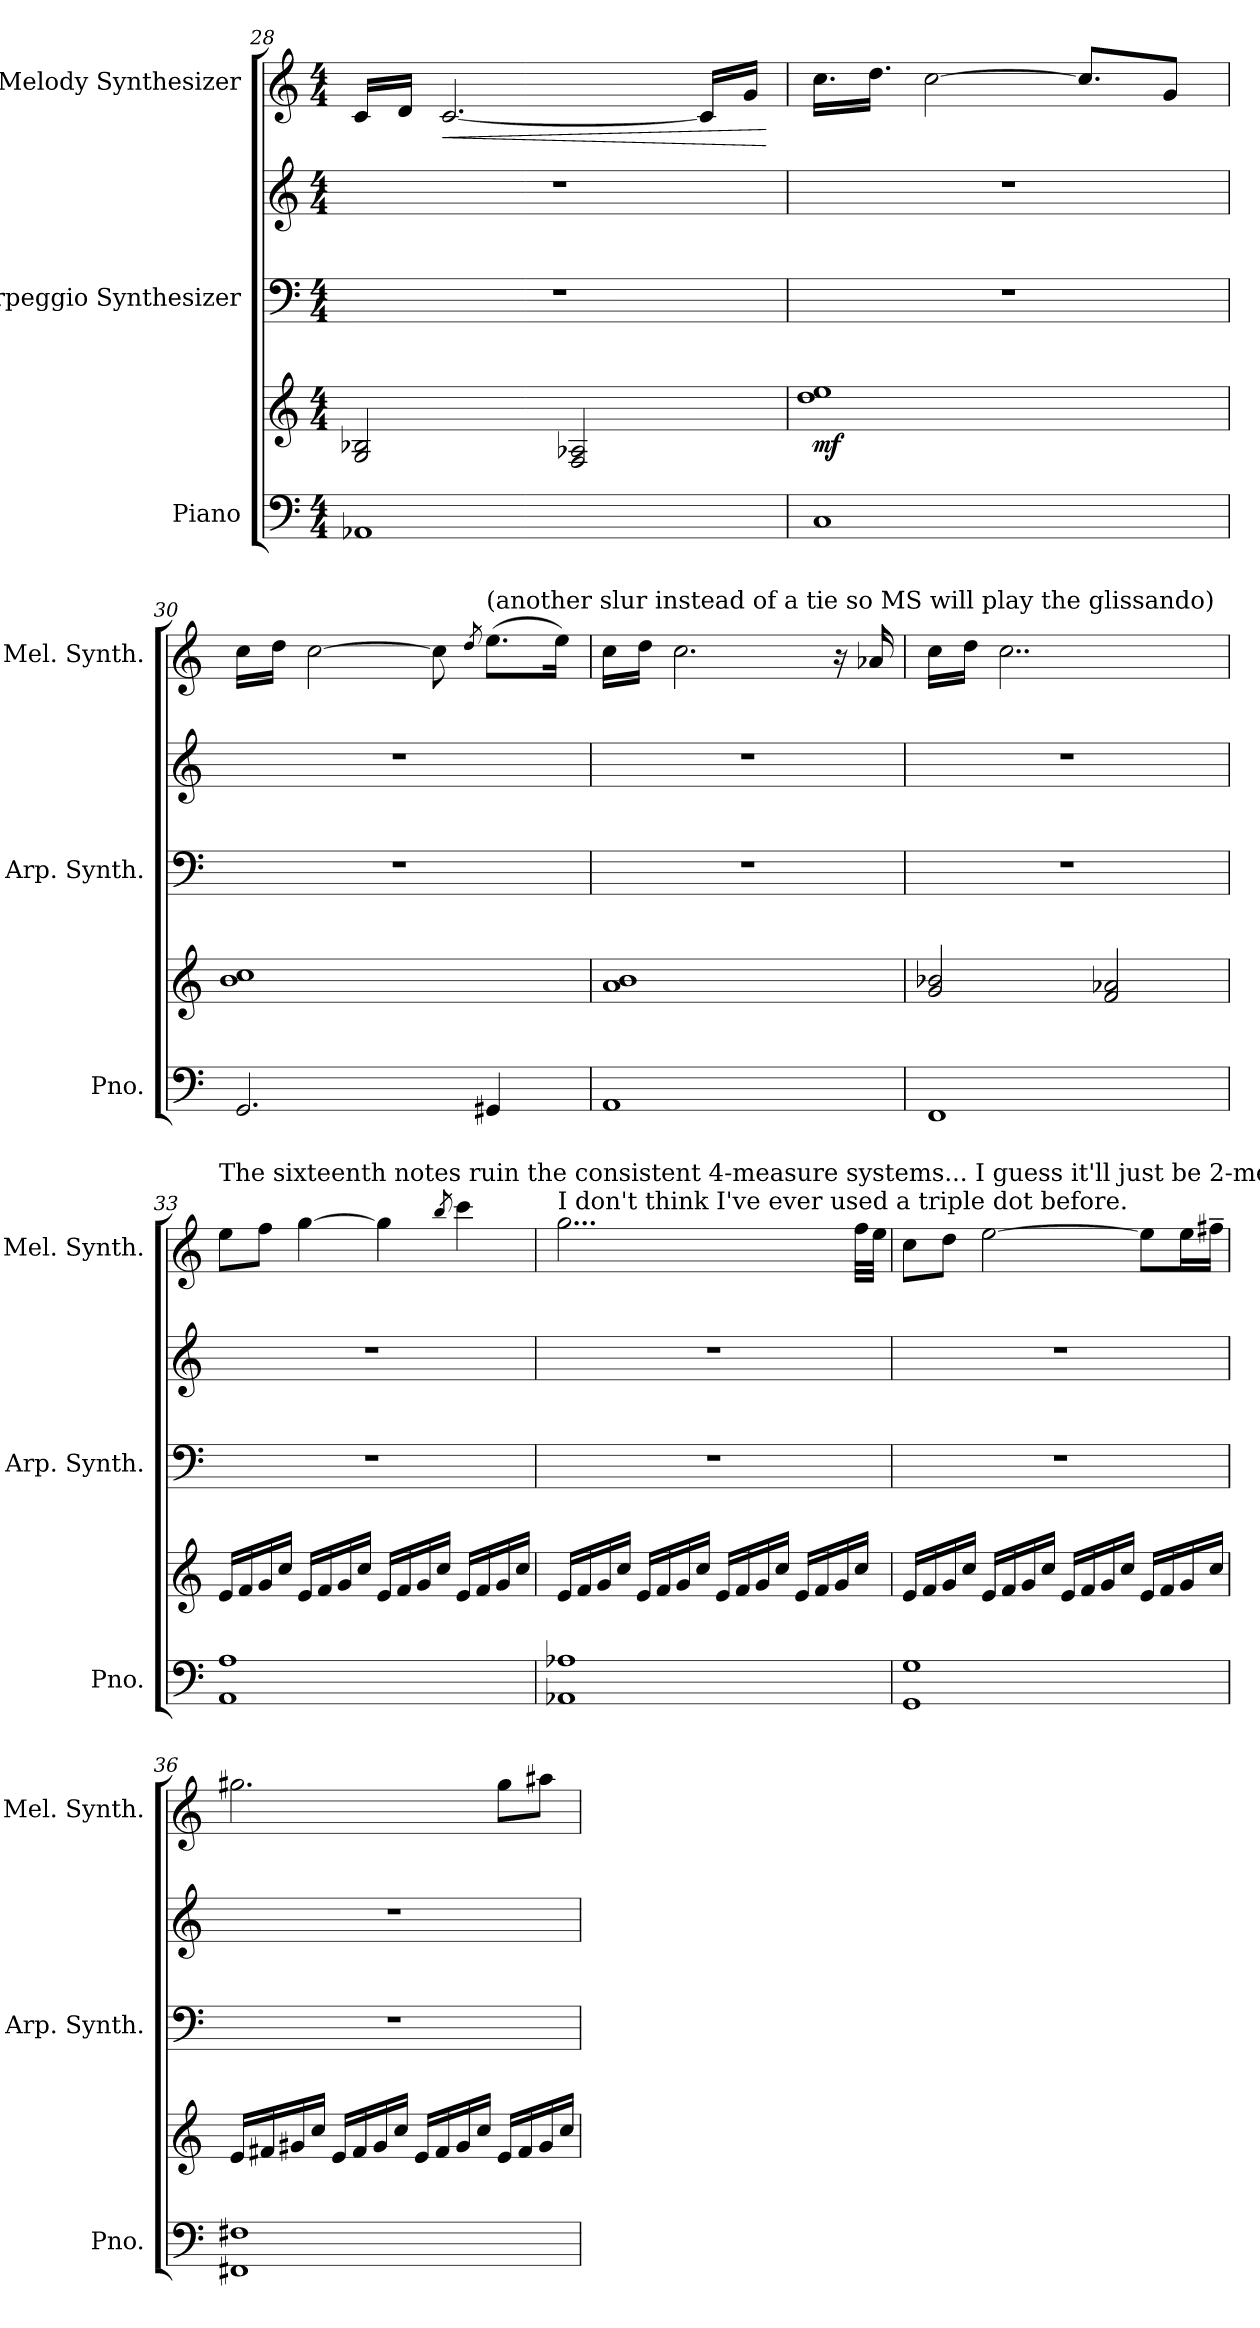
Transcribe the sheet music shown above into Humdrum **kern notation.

**kern	**kern	**dynam	**kern	**kern	**kern	**dynam
*part3	*part3	*part3	*part2	*part2	*part1	*part1
*staff5	*staff4	*staff4/5	*staff3	*staff2	*staff1	*staff1
*I"Piano	*	*	*I"Arpeggio Synthesizer	*	*I"Melody Synthesizer	*
*I'Pno.	*	*	*I'Arp. Synth.	*	*I'Mel. Synth.	*
*clefF4	*clefG2	*	*clefF4	*clefG2	*clefG2	*
*k[]	*k[]	*	*k[]	*k[]	*k[]	*
*M4/4	*M4/4	*	*M4/4	*M4/4	*M4/4	*
=28	=28	=28	=28	=28	=28	=28
1AA-X	2G/ 2B-X/	.	1r	1r	16c/LL	.
.	.	.	.	.	16d/JJ	.
!	!	!	!	!	!	!LO:HP:b
.	.	.	.	.	[2.c/	<
.	2F/ 2A-X/	.	.	.	.	.
.	.	.	.	.	16c/LL]	.
.	.	.	.	.	16g/JJ	.
.	.	.	.	.	.	[
!!LO:LB:g=z
=29	=29	=29	=29	=29	=29	=29
!	!	!LO:DY:b	!	!	!	!
1C	1dd 1ee	mf	1r	1r	16.cc\LL	.
.	.	.	.	.	16.dd\JJ	.
.	.	.	.	.	[2cc\	.
.	.	.	.	.	8.cc/L]	.
.	.	.	.	.	8g/J	.
=30	=30	=30	=30	=30	=30	=30
2.GG/	1b 1cc	.	1r	1r	16cc\LL	.
.	.	.	.	.	16dd\JJ	.
.	.	.	.	.	[2cc\	.
.	.	.	.	.	8cc\]	.
.	.	.	.	.	8qdd/	.
!	!	!	!	!	!LO:TX:a:t=(another slur instead of a tie so MS will play the glissando)	!
4GG#X/	.	.	.	.	(8.ee\L	.
.	.	.	.	.	16ee\Jk)	.
=31	=31	=31	=31	=31	=31	=31
1AA	1a 1b	.	1r	1r	16cc\LL	.
.	.	.	.	.	16dd\JJ	.
.	.	.	.	.	2.cc\	.
.	.	.	.	.	16r	.
.	.	.	.	.	16a-X/	.
=32	=32	=32	=32	=32	=32	=32
1FF	2g/ 2b-X/	.	1r	1r	16cc\LL	.
.	.	.	.	.	16dd\JJ	.
.	.	.	.	.	2..cc\	.
.	2f/ 2a-X/	.	.	.	.	.
!!LO:LB:g=z
=33	=33	=33	=33	=33	=33	=33
*	*	*	*	*	*MM58	*
!	!	!	!	!	!LO:TX:a:t=The sixteenth notes ruin the consistent 4-measure systems... I guess it'll just be 2-measure systems now.	!
1AA 1A	16e/LL	.	1r	1r	8ee\L	.
.	16f/	.	.	.	.	.
.	16g/	.	.	.	8ff\J	.
.	16cc/JJ	.	.	.	.	.
.	16e/LL	.	.	.	[4gg\	.
.	16f/	.	.	.	.	.
.	16g/	.	.	.	.	.
.	16cc/JJ	.	.	.	.	.
.	16e/LL	.	.	.	4gg\]	.
.	16f/	.	.	.	.	.
.	16g/	.	.	.	.	.
.	16cc/JJ	.	.	.	.	.
.	.	.	.	.	8qbb/	.
.	16e/LL	.	.	.	4ccc\	.
.	16f/	.	.	.	.	.
.	16g/	.	.	.	.	.
.	16cc/JJ	.	.	.	.	.
=34	=34	=34	=34	=34	=34	=34
!	!	!	!	!	!LO:TX:a:t=I don't think I've ever used a triple dot before.	!
1AA-X 1A-X	16e/LL	.	1r	1r	2...gg\	.
.	16f/	.	.	.	.	.
.	16g/	.	.	.	.	.
.	16cc/JJ	.	.	.	.	.
.	16e/LL	.	.	.	.	.
.	16f/	.	.	.	.	.
.	16g/	.	.	.	.	.
.	16cc/JJ	.	.	.	.	.
.	16e/LL	.	.	.	.	.
.	16f/	.	.	.	.	.
.	16g/	.	.	.	.	.
.	16cc/JJ	.	.	.	.	.
.	16e/LL	.	.	.	.	.
.	16f/	.	.	.	.	.
.	16g/	.	.	.	.	.
.	16cc/JJ	.	.	.	32ff\LLL	.
.	.	.	.	.	32ee\JJJ	.
!!LO:PB:g=z
=35	=35	=35	=35	=35	=35	=35
1GG 1G	16e/LL	.	1r	1r	8cc\L	.
.	16f/	.	.	.	.	.
.	16g/	.	.	.	8dd\J	.
.	16cc/JJ	.	.	.	.	.
.	16e/LL	.	.	.	[2ee\	.
.	16f/	.	.	.	.	.
.	16g/	.	.	.	.	.
.	16cc/JJ	.	.	.	.	.
.	16e/LL	.	.	.	.	.
.	16f/	.	.	.	.	.
.	16g/	.	.	.	.	.
.	16cc/JJ	.	.	.	.	.
.	16e/LL	.	.	.	8ee\L]	.
.	16f/	.	.	.	.	.
.	16g/	.	.	.	16ee\L	.
.	16cc/JJ	.	.	.	16ff#X~\JJ	.
=36	=36	=36	=36	=36	=36	=36
1FF#X 1F#X	16e/LL	.	1r	1r	2.gg#X\	.
.	16f#X/	.	.	.	.	.
.	16g#X/	.	.	.	.	.
.	16cc/JJ	.	.	.	.	.
.	16e/LL	.	.	.	.	.
.	16f#/	.	.	.	.	.
.	16g#/	.	.	.	.	.
.	16cc/JJ	.	.	.	.	.
.	16e/LL	.	.	.	.	.
.	16f#/	.	.	.	.	.
.	16g#/	.	.	.	.	.
.	16cc/JJ	.	.	.	.	.
.	16e/LL	.	.	.	8gg#\L	.
.	16f#/	.	.	.	.	.
.	16g#/	.	.	.	8aa#X\J	.
.	16cc/JJ	.	.	.	.	.
=	=	=	=	=	=	=
*-	*-	*-	*-	*-	*-	*-
